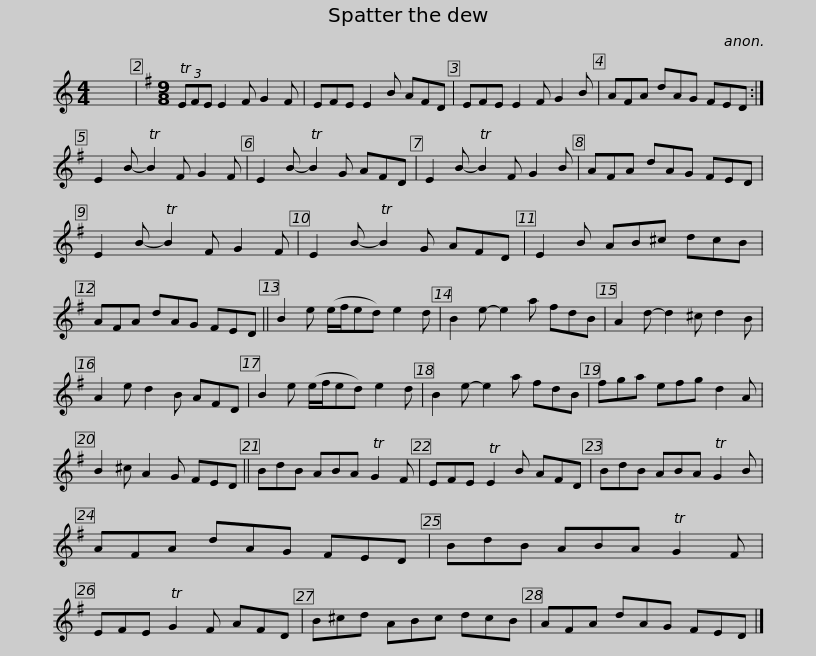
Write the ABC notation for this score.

X:1
L:1/8
M:4/4
I:linebreak $
K:C
V:1 treble
V:1
 x8 |[K:G][M:9/8] (3TEFE E2 F G2 F | EFE E2 B AFD | EFE E2 F G2 B | AFA dAG FED :| %5
 E2 B- TB2 F G2 F |$ E2 B- TB2 G AFD | E2 B- TB2 F G2 B | AFA dAG FED | E2 B- TB2 F G2 F | %10
 E2 B- TB2 G AFD |$ E2 B AB^c dcB | AFA dAG FED || B2 e (e/f/ed) e2 d | B2 e- e2 a fdB | %15
 A2 d- d2 ^c d2 B |$ A2 e d2 B AFD | B2 e (e/f/ed) e2 d | B2 e- e2 a fdB | fga efg d2 A | %20
 B2 ^c A2 G FED ||$ BdB ABA TG2 F | EFE TE2 B AFD | BdB ABA TG2 B | AFA dAG FED | %25
 BdB ABA TG2 F |$ EFE TG2 F AFD | B^cd ABc dcB | AFA dAG FED |] %29
